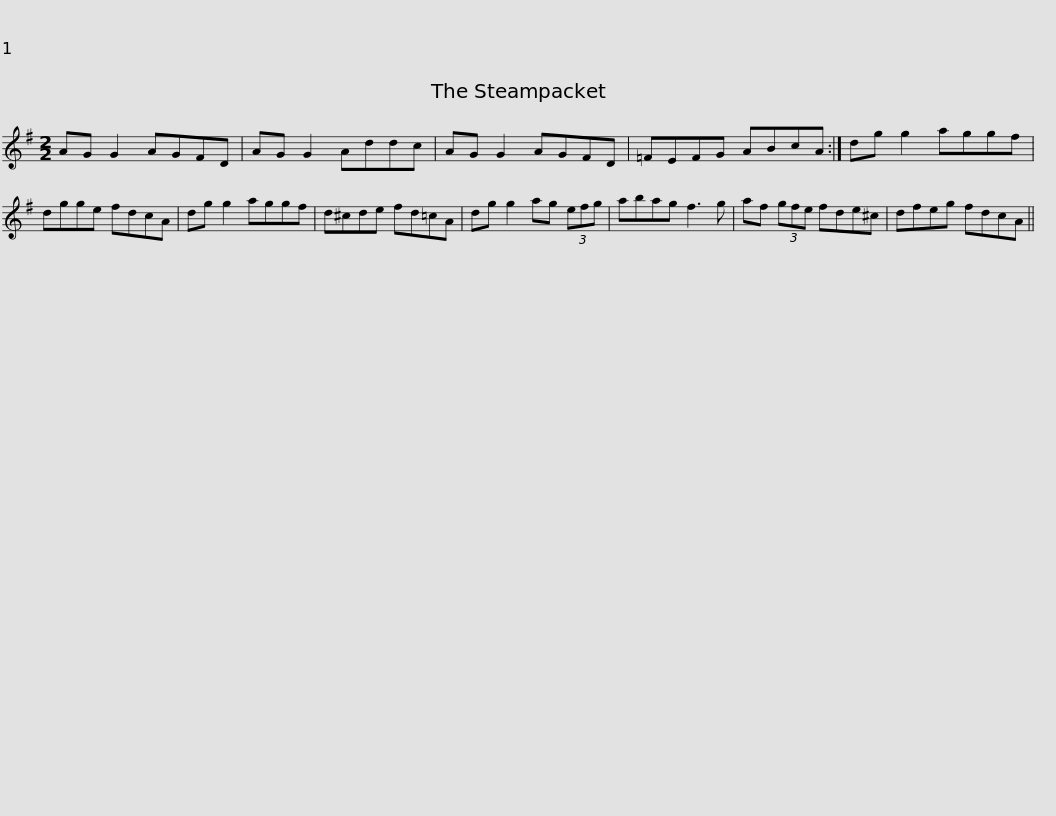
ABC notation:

X:1
L:1/8
M:2/2
I:linebreak $
K:G
V:1 treble
V:1
 AG G2 AGFD | AG G2 Addc | AG G2 AGFD | =FEFG ABcA :| dg g2 aggf | %5
 dgge fdcA |$ dg g2 aggf | d^cde fd=cA | dg g2 ag (3efg | abag f3 g | %10
 af (3gfe fde^c |$ dfeg fdcA || %12
